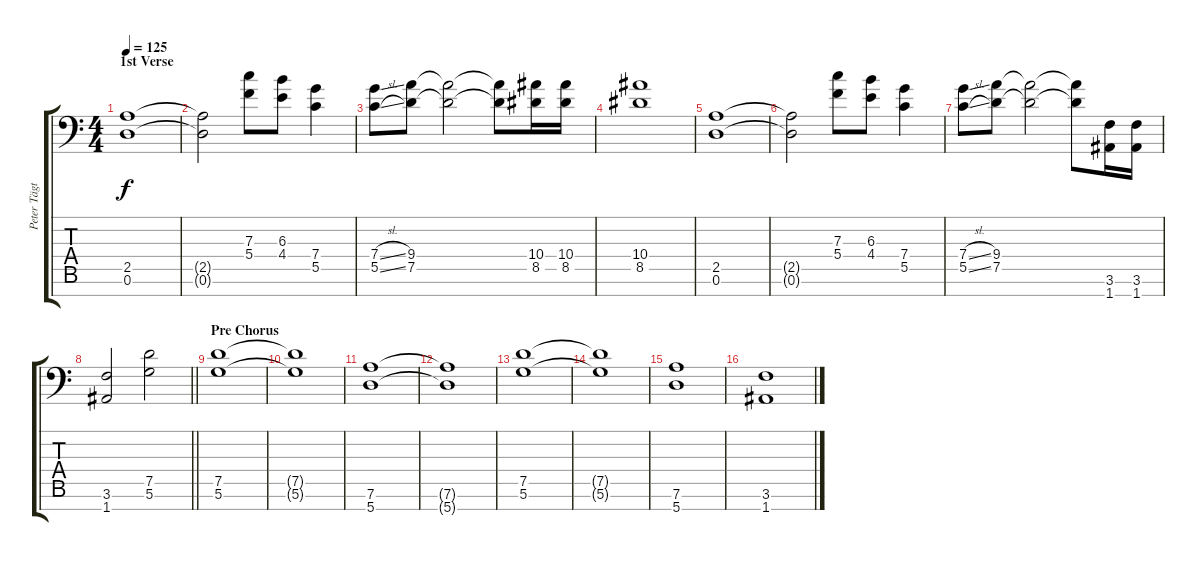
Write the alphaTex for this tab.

\track ("Peter Tägtgren (Rythm Guitar II)" "Peter Tägt") {instrument overdrivenguitar}
\staff {score tabs}
\tuning (D4 A3 F3 C3 G2 D2 A1) {hide}
\ts (4 4)
\section ("" "1st Verse ")
\tempo 125
\clef f4
\ks c
(2.5 0.6).1{dy f} |
(2.5{t} 0.6{t}).2 (7.3 5.4).8 (6.3 4.4).8 (7.4 5.5).4 |
(7.4{sl} 5.5{sl}).8 (9.4 7.5).8 (9.4{t} 7.5{t}).2 (9.4{t} 7.5{t}).8 (10.4 8.5).16 (10.4 8.5).16 |
(10.4 8.5).1 |
(2.5 0.6).1 |
(2.5{t} 0.6{t}).2 (7.3 5.4).8 (6.3 4.4).8 (7.4 5.5).4 |
(7.4{sl} 5.5{sl}).8 (9.4 7.5).8 (9.4{t} 7.5{t}).2 (9.4{t} 7.5{t}).8 (3.6 1.7).16 (3.6 1.7).16 |
\barLineRight lightlight
(3.6 1.7).2 (7.5 5.6).2 |
\section ("" "Pre Chorus ")
(7.5 5.6).1 |
(7.5{t} 5.6{t}).1 |
(7.6 5.7).1 |
(7.6{t} 5.7{t}).1 |
(7.5 5.6).1 |
(7.5{t} 5.6{t}).1 |
(7.6 5.7).1 |
(3.6 1.7).1
